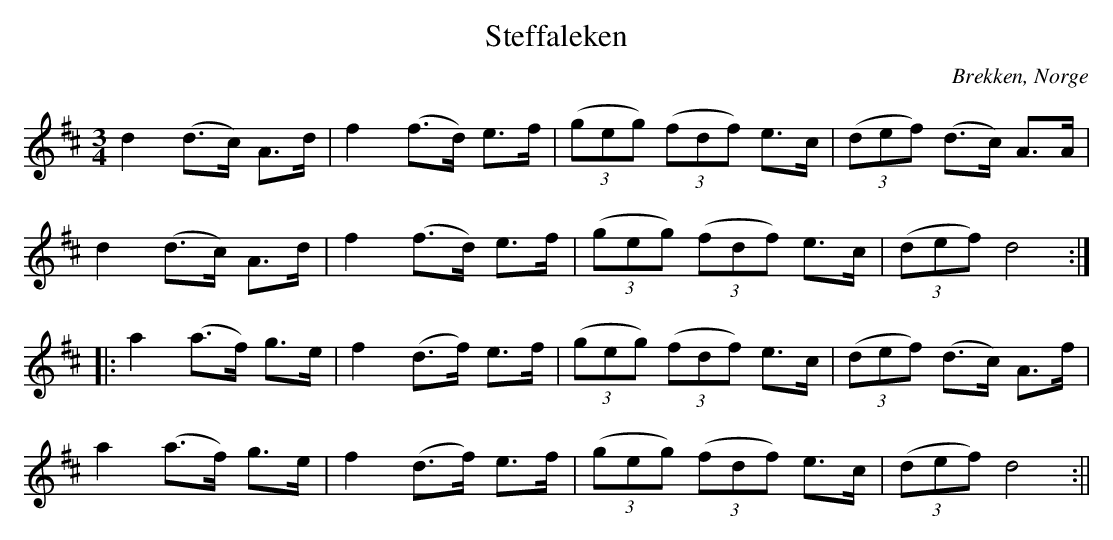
X:1
T:Steffaleken
O:Brekken, Norge
M:3/4
L:1/8
K:D
d2 (d>c) A>d | f2 (f>d) e>f | ( (3geg ) ( (3fdf ) e>c | ( (3def) (d>c) A>A |
d2 (d>c) A>d | f2 (f>d) e>f | ( (3geg ) ( (3fdf ) e>c | ( (3def ) d4 :|
|: a2 (a>f) g>e | f2 (d>f) e>f | ( (3geg ) ( (3fdf ) e>c | ( (3def ) (d>c) A>f |
a2 (a>f) g>e | f2 (d>f) e>f | ( (3geg ) ( (3fdf ) e>c | ( (3def ) d4 :||
